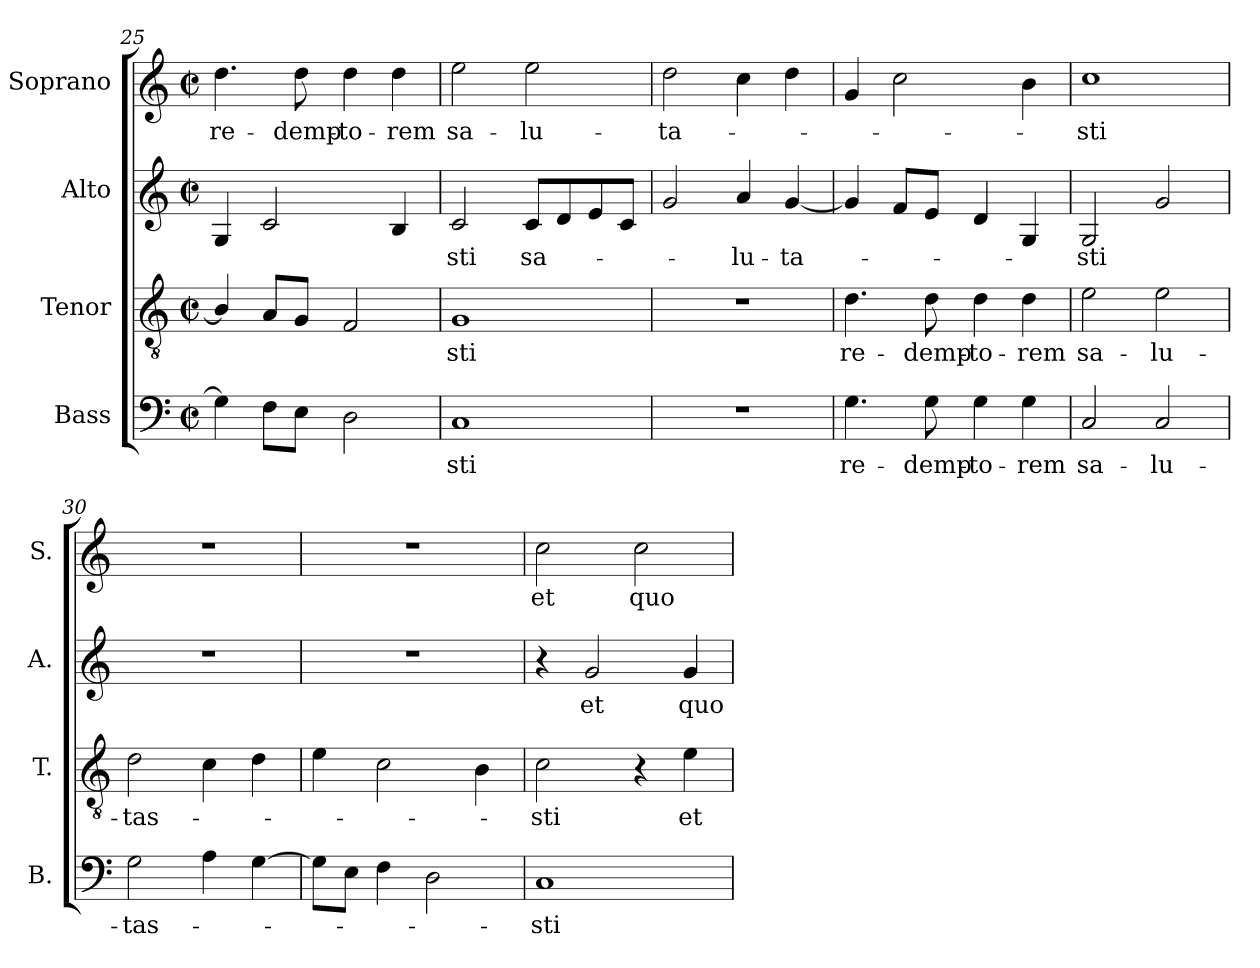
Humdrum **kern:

**kern	**text	**kern	**text	**kern	**text	**kern	**text
*part4	*part4	*part3	*part3	*part2	*part2	*part1	*part1
*staff4	*staff4	*staff3	*staff3	*staff2	*staff2	*staff1	*staff1
*I"Bass	*	*I"Tenor	*	*I"Alto	*	*I"Soprano	*
*I'B.	*	*I'T.	*	*I'A.	*	*I'S.	*
*clefF4	*	*clefGv2	*	*clefG2	*	*clefG2	*
*	*	*ITrd7c12	*	*	*	*	*
*k[]	*	*k[]	*	*k[]	*	*k[]	*
*C:	*	*C:	*	*C:	*	*C:	*
*M2/2	*	*M2/2	*	*M2/2	*	*M2/2	*
*met(c|)	*	*met(c|)	*	*met(c|)	*	*met(c|)	*
=25	=25	=25	=25	=25	=25	=25	=25
!	!	!	!	!	!	!	!LO:LY:b:color=#000000
4Gi\]	.	4BBi/]	.	4Gi/	.	4.ddi\	re-
8Fi\L	.	8AAi/L	.	2ci/	.	.	.
!	!	!	!	!	!	!	!LO:LY:b:color=#000000
8Ei\J	.	8GGi/J	.	.	.	8ddi\	-demp-
!	!	!	!	!	!	!	!LO:LY:b:color=#000000
2Di\	.	2FFi/	.	.	.	4ddi\	-to-
!	!	!	!	!	!	!	!LO:LY:b:color=#000000
.	.	.	.	4Bi/	.	4ddi\	-rem
=26	=26	=26	=26	=26	=26	=26	=26
!	!LO:LY:b:color=#000000	!	!	!	!	!	!
!	!	!	!LO:LY:b:color=#000000	!	!	!	!
!	!	!	!	!	!LO:LY:b:color=#000000	!	!
!	!	!	!	!	!	!	!LO:LY:b:color=#000000
1Ci	-sti	1GGi	-sti	2ci/	-sti	2eei\	sa-
!	!	!	!	!	!LO:LY:b:color=#000000	!	!
!	!	!	!	!	!	!	!LO:LY:b:color=#000000
.	.	.	.	8ci/L	sa-	2eei\	-lu-
.	.	.	.	8di/	.	.	.
.	.	.	.	8ei/	.	.	.
.	.	.	.	8ci/J	.	.	.
=27	=27	=27	=27	=27	=27	=27	=27
!	!	!	!	!	!	!	!LO:LY:b:color=#000000
1r	.	1r	.	2gi/	.	2ddi\	-ta-
!	!	!	!	!	!LO:LY:b:color=#000000	!	!
.	.	.	.	4ai/	-lu-	4cci\	.
!	!	!	!	!	!LO:LY:b:color=#000000	!	!
.	.	.	.	[4gi/	-ta-	4ddi\	.
!!LO:LB:g=z
=28	=28	=28	=28	=28	=28	=28	=28
!	!LO:LY:b:color=#000000	!	!	!	!	!	!
!	!	!	!LO:LY:b:color=#000000	!	!	!	!
4.Gi\	re-	4.Di\	re-	4gi/]	.	4gi/	.
.	.	.	.	8fi/L	.	2cci\	.
!	!LO:LY:b:color=#000000	!	!	!	!	!	!
!	!	!	!LO:LY:b:color=#000000	!	!	!	!
8Gi\	-demp-	8Di\	-demp-	8ei/J	.	.	.
!	!LO:LY:b:color=#000000	!	!	!	!	!	!
!	!	!	!LO:LY:b:color=#000000	!	!	!	!
4Gi\	-to-	4Di\	-to-	4di/	.	.	.
!	!LO:LY:b:color=#000000	!	!	!	!	!	!
!	!	!	!LO:LY:b:color=#000000	!	!	!	!
4Gi\	-rem	4Di\	-rem	4Gi/	.	4bi\	.
=29	=29	=29	=29	=29	=29	=29	=29
!	!LO:LY:b:color=#000000	!	!	!	!	!	!
!	!	!	!LO:LY:b:color=#000000	!	!	!	!
!	!	!	!	!	!LO:LY:b:color=#000000	!	!
!	!	!	!	!	!	!	!LO:LY:b:color=#000000
2Ci/	sa-	2Ei\	sa-	2Gi/	-sti	1cci	-sti
!	!LO:LY:b:color=#000000	!	!	!	!	!	!
!	!	!	!LO:LY:b:color=#000000	!	!	!	!
2Ci/	-lu-	2Ei\	-lu-	2gi/	.	.	.
=30	=30	=30	=30	=30	=30	=30	=30
!	!LO:LY:b:color=#000000	!	!	!	!	!	!
!	!	!	!LO:LY:b:color=#000000	!	!	!	!
2Gi\	-tas-	2Di\	-tas-	1r	.	1r	.
4Ai\	.	4Ci\	.	.	.	.	.
[4Gi\	.	4Di\	.	.	.	.	.
=31	=31	=31	=31	=31	=31	=31	=31
8Gi\L]	.	4Ei\	.	1r	.	1r	.
8Ei\J	.	.	.	.	.	.	.
4Fi\	.	2Ci\	.	.	.	.	.
2Di\	.	.	.	.	.	.	.
.	.	4BBi\	.	.	.	.	.
=32	=32	=32	=32	=32	=32	=32	=32
!	!LO:LY:b:color=#000000	!	!	!	!	!	!
!	!	!	!LO:LY:b:color=#000000	!	!	!	!
!	!	!	!	!	!	!	!LO:LY:b:color=#000000
1Ci	-sti	2Ci\	-sti	4r	.	2cci\	et
!	!	!	!	!	!LO:LY:b:color=#000000	!	!
.	.	.	.	2gi/	et	.	.
!	!	!	!	!	!	!	!LO:LY:b:color=#000000
.	.	4r	.	.	.	2cci\	quo
!	!	!	!LO:LY:b:color=#000000	!	!	!	!
!	!	!	!	!	!LO:LY:b:color=#000000	!	!
.	.	4Ei\	et	4gi/	quo	.	.
=	=	=	=	=	=	=	=
*-	*-	*-	*-	*-	*-	*-	*-
